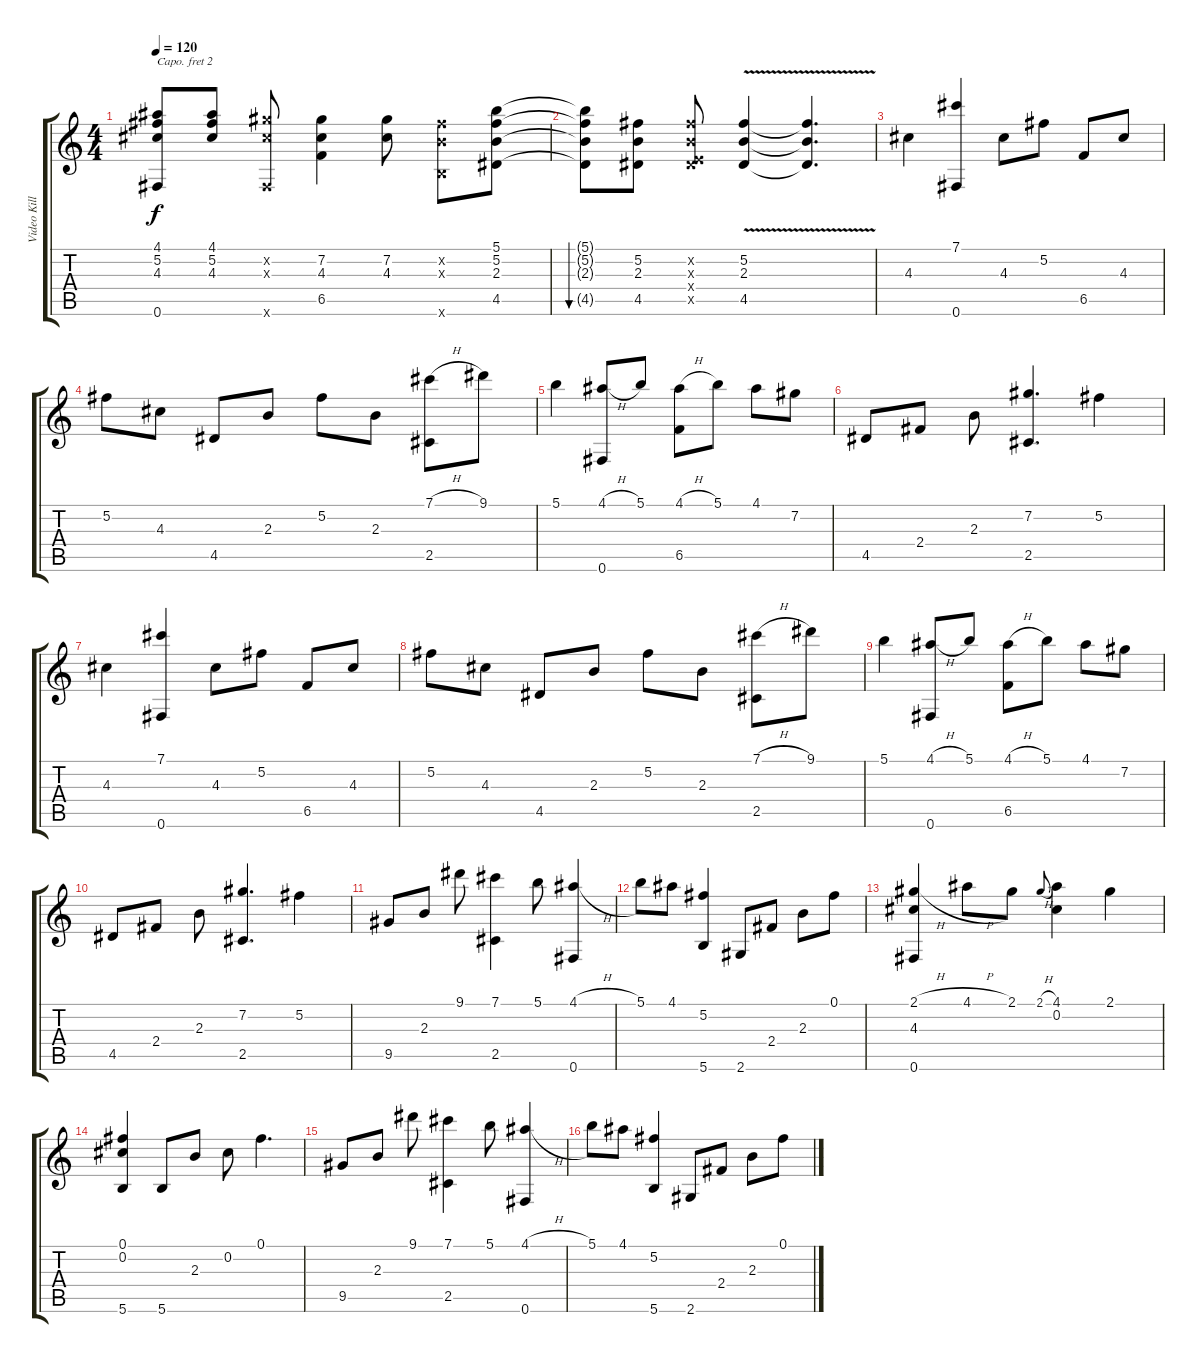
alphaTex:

\track ("Video Killed the Radio Star" "Video Kill") {instrument acousticguitarsteel}
\staff {score tabs}
\capo 2
\tuning (E4 B3 G3 D3 A2 E2) {hide}
\ts (4 4)
\tempo 120
\clef g2
\ks c
(4.1 5.2 4.3 0.6).8{dy f} (4.1 5.2 4.3).8 (7.2{x} 4.3{x} 0.6{x}).8 (7.2 4.3 6.5).4 (7.2 4.3).8 (5.2{x} 2.3{x} 5.6{x}).8 (5.1 5.2 2.3 4.5).8 |
(5.1{t} 5.2{t} 2.3{t} 4.5{t}).8{bu 60} (5.2 2.3 4.5).8 (5.2{x} 2.3{x} 0.4{x} 4.5{x}).8 (5.2{v} 2.3 4.5).4 (5.2{t} 2.3{t} 4.5{t}).4{d} |
4.3.4 (7.1 0.6).4 4.3.8 5.2.8 6.5.8 4.3.8 |
5.2.8 4.3.8 4.5.8 2.3.8 5.2.8 2.3.8 (7.1{h} 2.5).8 9.1.8 |
5.1.4 (4.1{h} 0.6).8 5.1.8 (4.1{h} 6.5).8 5.1.8 4.1.8 7.2.8 |
4.5.8 2.4.8 2.3.8 (7.2 2.5).4{d} 5.2.4 |
4.3.4 (7.1 0.6).4 4.3.8 5.2.8 6.5.8 4.3.8 |
5.2.8 4.3.8 4.5.8 2.3.8 5.2.8 2.3.8 (7.1{h} 2.5).8 9.1.8 |
5.1.4 (4.1{h} 0.6).8 5.1.8 (4.1{h} 6.5).8 5.1.8 4.1.8 7.2.8 |
4.5.8 2.4.8 2.3.8 (7.2 2.5).4{d} 5.2.4 |
9.5.8 2.3.8 9.1.8 (7.1 2.5).4 5.1.8 (4.1{h} 0.6).4 |
5.1.8 4.1.8 (5.2 5.6).4 2.6.8 2.4.8 2.3.8 0.1.8 |
(2.1{h} 4.3 0.6).4 4.1{h}.8 2.1.8 2.1{h}.8{gr onbeat} (4.1 0.2).4 2.1.4 |
(0.1 0.2 5.6).4 5.6.8 2.3.8 0.2.8 0.1.4{d} |
9.5.8 2.3.8 9.1.8 (7.1 2.5).4 5.1.8 (4.1{h} 0.6).4 |
5.1.8 4.1.8 (5.2 5.6).4 2.6.8 2.4.8 2.3.8 0.1.8
